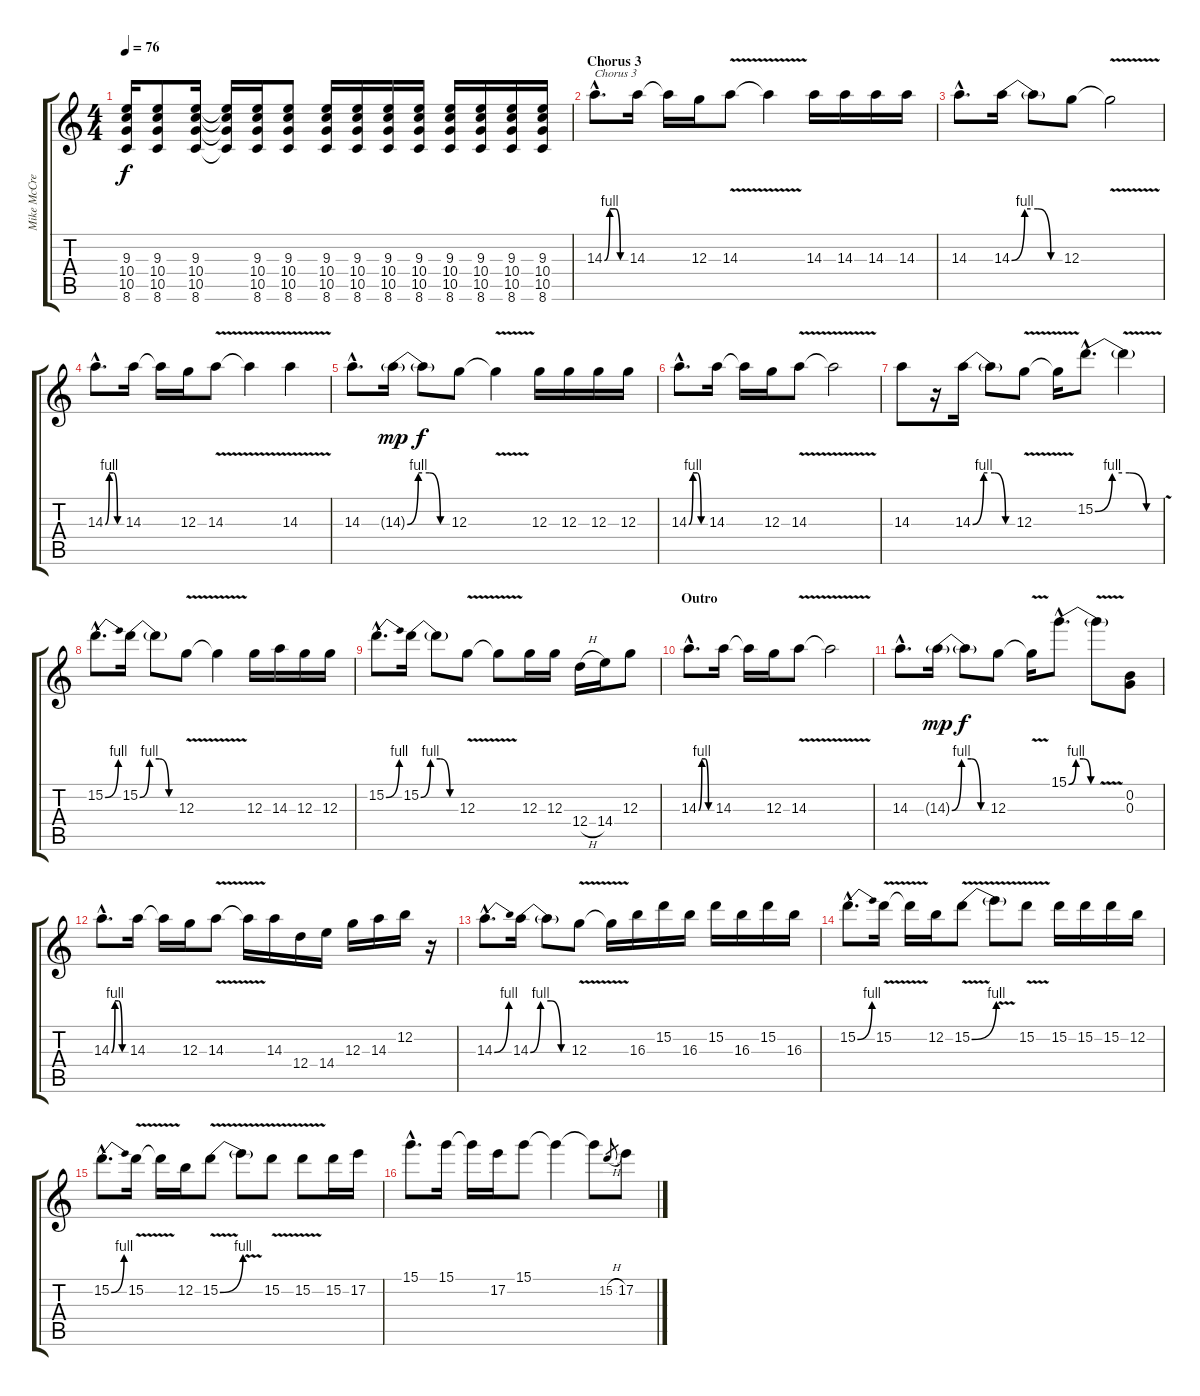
\track ("Mike McCready" "Mike McCre") {instrument distortionguitar}
\staff {score tabs}
\tuning (E4 B3 G3 D3 A2 E2) {hide}
\ts (4 4)
\tempo 76
\clef g2
\ks c
(9.3 10.4 10.5 8.6).16{dy f} (9.3 10.4 10.5 8.6).8 (9.3 10.4 10.5 8.6).16 (9.3{t} 10.4{t} 10.5{t} 8.6{t}).16 (9.3 10.4 10.5 8.6).16 (9.3 10.4 10.5 8.6).8 (9.3 10.4 10.5 8.6).16 (9.3 10.4 10.5 8.6).16 (9.3 10.4 10.5 8.6).16 (9.3 10.4 10.5 8.6).16 (9.3 10.4 10.5 8.6).16 (9.3 10.4 10.5 8.6).16 (9.3 10.4 10.5 8.6).16 (9.3 10.4 10.5 8.6).16 |
\section ("" "Chorus 3")
14.3{be (custom 0 0 15 4 30 4 45 0 60 0) hac}.8{d txt "Chorus 3"} 14.3.16 14.3{t}.16 12.3.16 14.3{v}.8 14.3{v t}.4 14.3.16 14.3.16 14.3.16 14.3.16 |
14.3{hac}.8{d} 14.3{be (custom 0 0 15 4 30 4 45 0 60 0)}.16 14.3{t}.8 12.3.8 12.3{v t}.2 |
14.3{be (custom 0 0 15 4 30 4 45 0 60 0) hac}.8{d} 14.3.16 14.3{t}.16 12.3.16 14.3{v}.8 14.3{v t}.4 14.3{v}.4 |
14.3{hac}.8{d} 14.3{be (custom 0 0 15 4 30 4 45 0 60 0) g}.16{dy mp} 14.3{t}.8{dy f} 12.3.8 12.3{v t}.4 12.3.16 12.3.16 12.3.16 12.3.16 |
14.3{be (custom 0 0 15 4 30 4 45 0 60 0) hac}.8{d} 14.3.16 14.3{t}.16 12.3.16 14.3{v}.8 14.3{v t}.2 |
14.3.8 r.16 14.3{be (custom 0 0 15 4 30 4 45 0 60 0)}.16 14.3{t}.8 12.3{v}.8 12.3{v t}.16 15.2{be (custom 0 0 15 4 30 4 45 0 60 0) hac}.8{d} 15.2{v t}.4 |
15.2{be (bend 0 0 60 4) hac}.8{d} 15.2{be (custom 0 0 15 4 30 4 45 0 60 0)}.16 15.2{t}.8 12.3{v}.8 12.3{v t}.4 12.3.16 14.3.16 12.3.16 12.3.16 |
15.2{be (bend 0 0 60 4) hac}.8{d} 15.2{be (custom 0 0 15 4 30 4 45 0 60 0)}.16 15.2{t}.8 12.3{v}.8 12.3{v t}.8 12.3.16 12.3.16 12.4{h}.16 14.4.16 12.3.8 |
\section ("" "Outro")
14.3{be (custom 0 0 15 4 30 4 45 0 60 0) hac}.8{d} 14.3.16 14.3{t}.16 12.3.16 14.3{v}.8 14.3{v t}.2 |
14.3{hac}.8{d} 14.3{be (custom 0 0 15 4 30 4 45 0 60 0) g}.16{dy mp} 14.3{t}.8{dy f} 12.3.8 12.3{v t}.16 15.1{be (custom 0 0 15 4 30 4 45 0 60 0) hac}.8{d} 15.1{v t}.8 (0.2 0.3).8 |
14.3{be (custom 0 0 15 4 30 4 45 0 60 0) hac}.8{d} 14.3.16 14.3{t}.16 12.3.16 14.3{v}.8 14.3{v t}.16 14.3.16 12.4.16 14.4.16 12.3.16 14.3.16 12.2.16 r.16 |
14.3{be (bend 0 0 60 4) hac}.8{d} 14.3{be (custom 0 0 15 4 30 4 45 0 60 0)}.16 14.3{t}.8 12.3{v}.8 12.3{v t}.16 16.3.16 15.2.16 16.3.16 15.2.16 16.3.16 15.2.16 16.3.16 |
15.2{be (bend 0 0 60 4) hac}.8{d} 15.2{v}.16 15.2{v t}.16 12.2.16 15.2{be (bend 0 0 60 4) v}.8 15.2{v t}.8 15.2{v}.8 15.2.16 15.2.16 15.2.16 12.2.16 |
15.2{be (bend 0 0 60 4) hac}.8{d} 15.2{v}.16 15.2{v t}.16 12.2.16 15.2{be (bend 0 0 60 4) v}.8 15.2{v t}.8 15.2{v}.8 15.2{v}.8 15.2.16 17.2.16 |
15.1{hac}.8{d} 15.1.16 15.1{t}.16 17.2.16 15.1.8 15.1{t}.4 15.1{t}.8 15.2{h}.8{gr} 17.2.8
